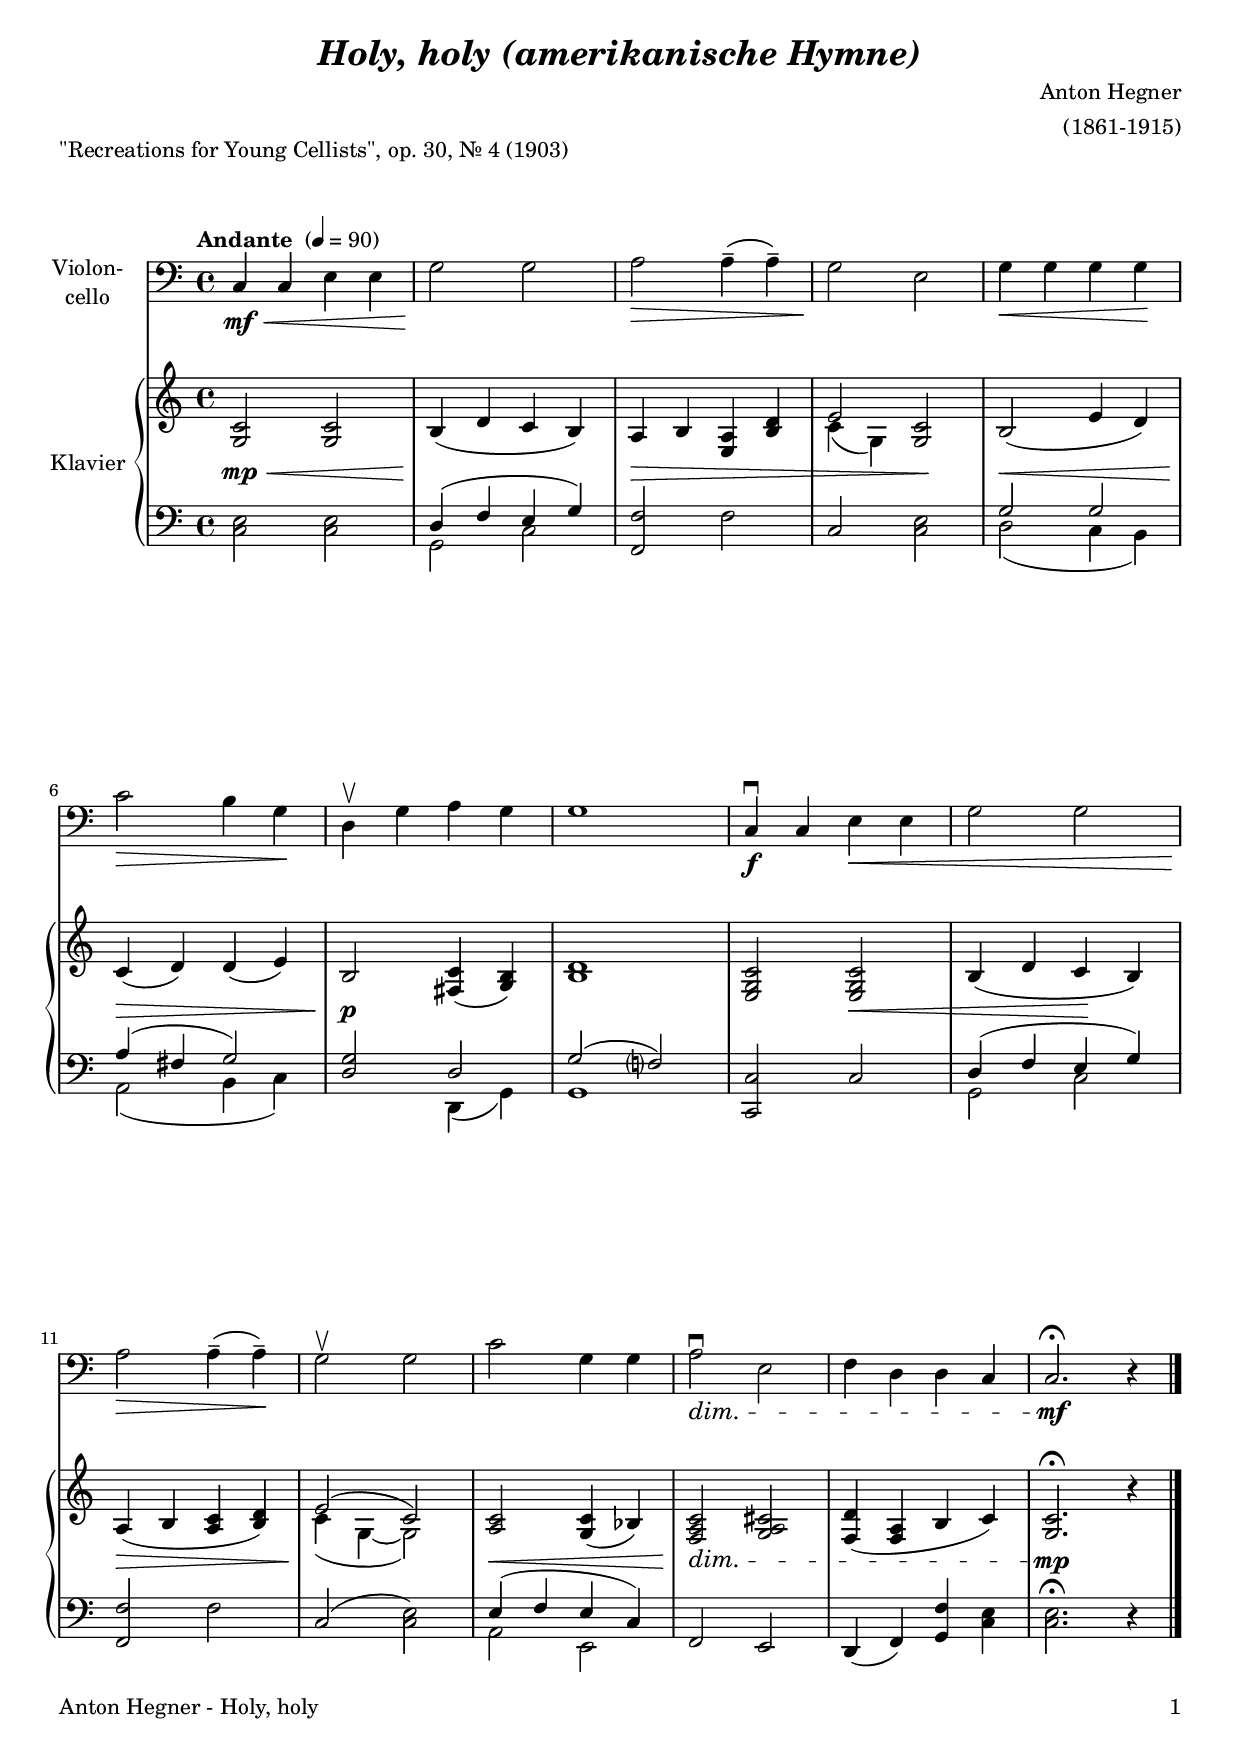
\version "2.24.4"
\include "deutsch.ly"

#(set-global-staff-size 19)

\header {
  title     = \markup \bold \italic "Holy, holy (amerikanische Hymne)"
  composer = "Anton Hegner"
  arranger = "(1861-1915)"
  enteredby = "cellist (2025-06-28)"
  piece     = "\"Recreations for Young Cellists\", op. 30, Nr. 4 (1903)"
}

voiceconsts = {
  \key c \major
  \time 4/4
  \clef "bass"
%  \numericTimeSignature
  \compressEmptyMeasures
  % Set default beaming for all staves
%  \set Timing.beamExceptions = #'()
%  \set Timing.baseMoment     = #(ly:make-moment 1 4)
%  \set Timing.beatStructure  = #'(1 1 1 1)
  \tempo "Andante " 4=90
}

mivc = "cello"
mist = "string ensemble 1"
mikl = "acoustic grand"

va = \relative c {
  \voiceconsts

  c4\mf\< c e e
  g2\! g
  a\> a4(-- a)--
  g2\! e
  g4\< g g g\!
  c2\> h4 g\!
  d\upbow g a g
  g1
  c,4\downbow\f c e\< e

  g2 g
  a\!\> a4(-- a)--\!
  g2\upbow g
  c g4 g
  a2\downbow\dim e
  f4 d d c
  c2.\fermata\mf r4 \bar "|."
}

vb = \relative c' {
  \voiceconsts
  \clef "treble"

  <g c>2 <g c>
  h4( d c h)
  a h <a e> <h d>
  << e2 \\ { c4( g) } >> <g c>2
  h( e4 d)
  c( d) d( e)
  h2 <fis c'>4( <g h>)
  <h d>1
  <e, g c>2 <e g c>

  h'4(  d c h)
  a( h <a c> <h d>)
  << { e2( c) } \\ { c4( g~ g2) } >>
  <a c> <g c>4( b)
  <f a c>2 <g a cis>
  <f d'>4( <f a> h c)
  <g c>2.\fermata r4 \bar "|."
}

vc = \relative c {
  \voiceconsts

  <c e>2 <c e>
  << { d4( f e g) } \\ { g,2 c } >>
  <f, f'> f'
  c <c e>
  << {
    g' g
    a4( fis g2)
    <d g> d
    g( f?)
  } \\ {
    d2( c4 h)
    a2( h4 c)
    s2 d,4( g)
    g1
  }  >>
  <c, c'>2 c'

  << { d4( f e g) } \\ { g,2 c } >>
  <f, f'> f'
  c( <c e>)
  << { e4( f e c) } \\ { a2 e } >>
  f e
  d4( f) <g f'> <c e>
  <c e>2.\fermata r4 \bar "|."
}

vdy = {
  s1\mp\<
  s\!
  s1\>
  s2 s\!
  s1\!\<
  s\!\>
  s1*2\!\p
  s2 s\<

  s s\!
  s1\>
  s\!
  s\<
  s1*2\dim
  s1\mp
}


music = <<
  \new Staff {
    \set Staff.midiInstrument = \mivc
    \set Staff.instrumentName = \markup \center-column { "Violon-" "cello" }
    \transpose c c { \va }
  }

  \new PianoStaff <<
        \set PianoStaff.midiInstrument = \mikl
        \set PianoStaff.instrumentName = \markup \center-column { "Klavier" }
        <<
          \new Staff {
            \transpose c c { \vb }
          }
	  
          \new Dynamics \vdy

          \new Staff {
            \transpose c c { \vc }
          }
        >>
  >>
>>
\book {
  \paper {
    print-page-number = ##t
    print-first-page-number = ##t
    ragged-last-bottom = ##f
    oddHeaderMarkup = \markup \null
    evenHeaderMarkup = \markup \null
    oddFooterMarkup = \markup {
      \fill-line {
        \if \should-print-page-number
        "Anton Hegner - Holy, holy" \fromproperty #'page:page-number-string
      }
    }
    evenFooterMarkup = \oddFooterMarkup
  } \score {
    \music
    \layout {}
  }

  \score {
    \unfoldRepeats \music

    \midi {
      \context {
        \Score
      }
    }
  }
}
